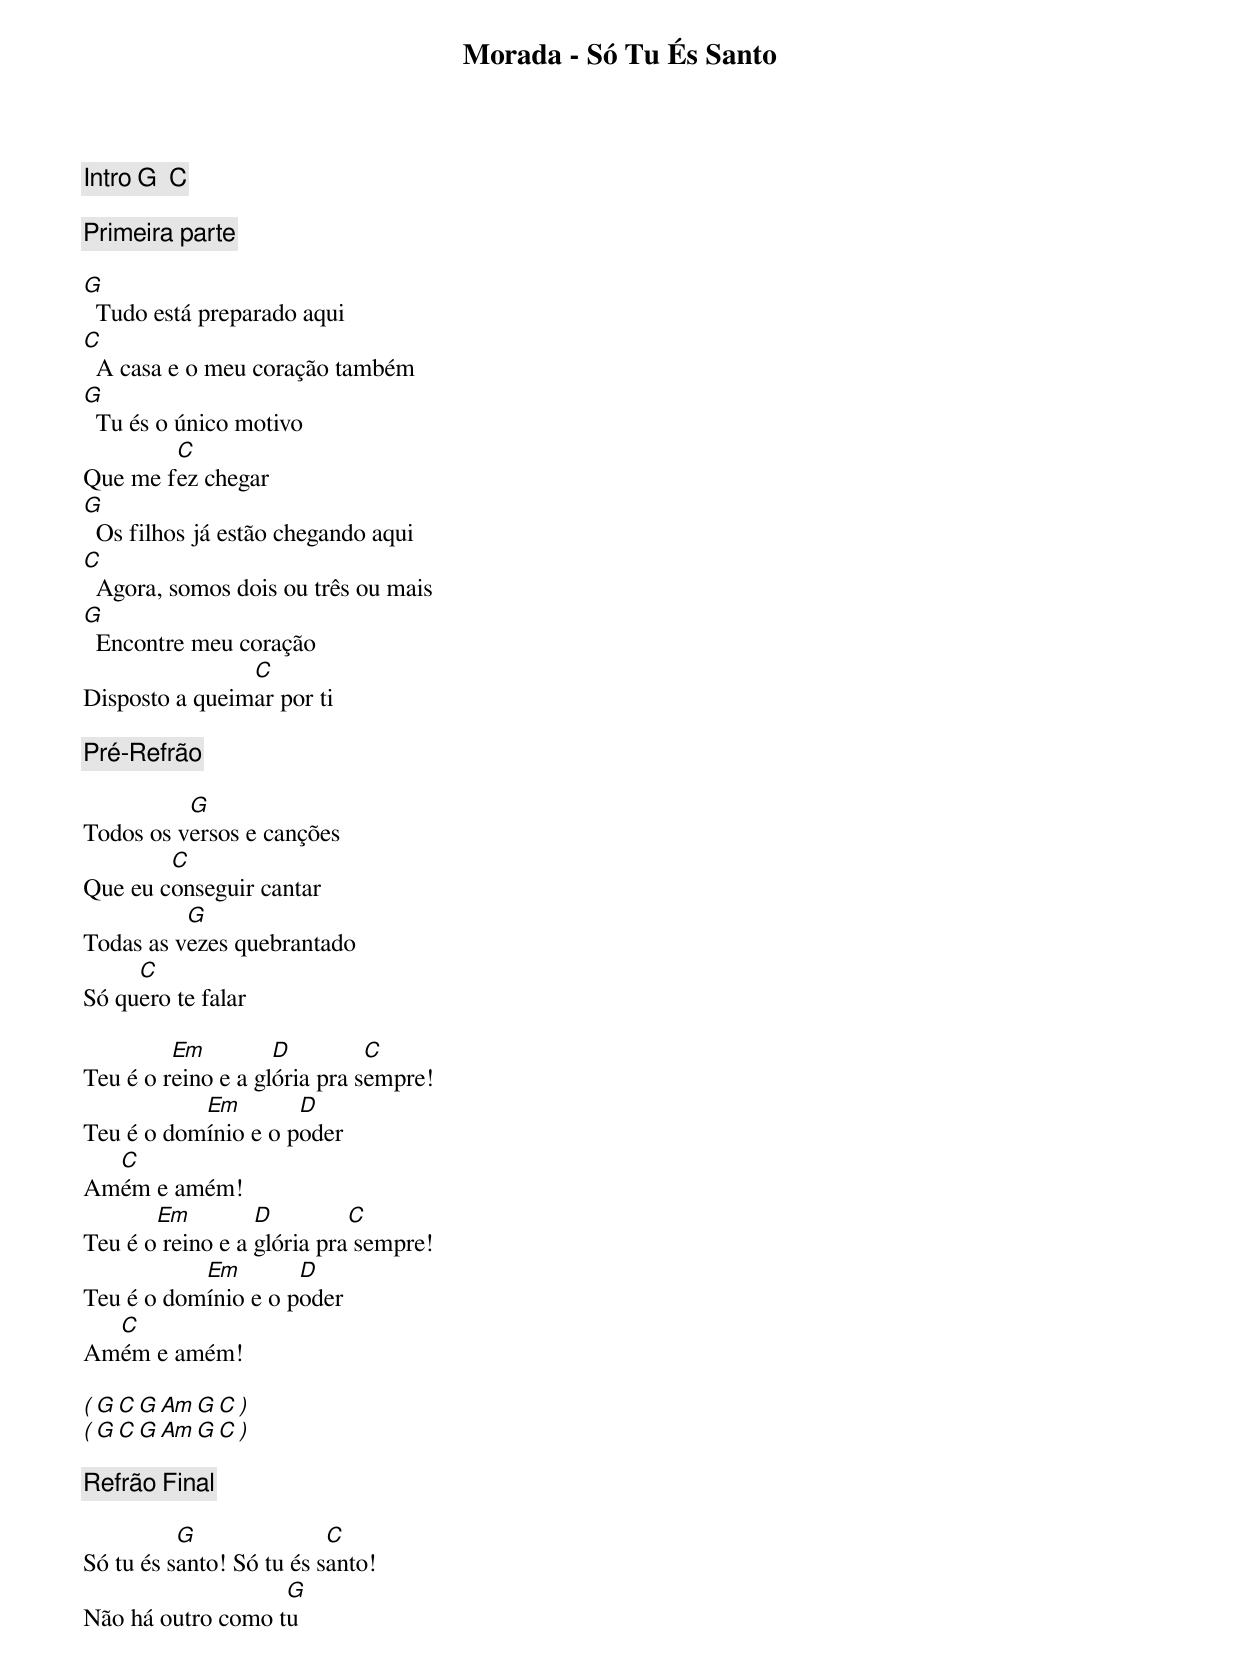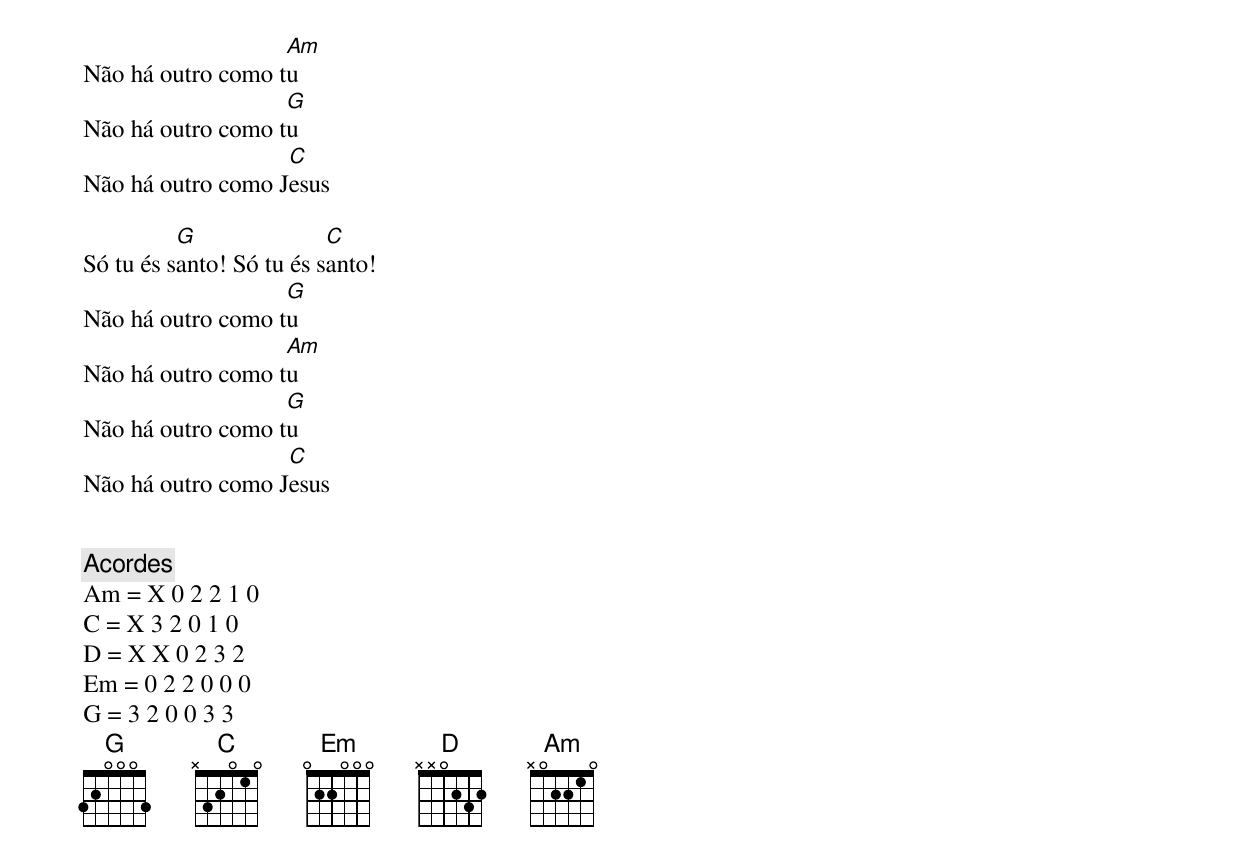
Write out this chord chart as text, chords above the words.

Morada - Só Tu És Santo

[Intro] G  C

[Primeira parte]

G
  Tudo está preparado aqui
C
  A casa e o meu coração também
G
  Tu és o único motivo
        C
Que me fez chegar
G
  Os filhos já estão chegando aqui
C
  Agora, somos dois ou três ou mais
G
  Encontre meu coração
                C
Disposto a queimar por ti

[Pré-Refrão]

          G
Todos os versos e canções
        C
Que eu conseguir cantar
          G
Todas as vezes quebrantado
     C
Só quero te falar

         Em         D         C
Teu é o reino e a glória pra sempre!
           Em        D
Teu é o domínio e o poder
  C
Amém e amém!
       Em         D         C
Teu é o reino e a glória pra sempre!
           Em        D
Teu é o domínio e o poder
  C
Amém e amém!

( G  C  G  Am  G  C )
( G  C  G  Am  G  C )

[Refrão Final]

          G               C
Só tu és santo! Só tu és santo!
                   G
Não há outro como tu
                   Am
Não há outro como tu
                   G
Não há outro como tu
                   C
Não há outro como Jesus

          G               C
Só tu és santo! Só tu és santo!
                   G
Não há outro como tu
                   Am
Não há outro como tu
                   G
Não há outro como tu
                   C
Não há outro como Jesus


[Acordes]
Am = X 0 2 2 1 0
C = X 3 2 0 1 0
D = X X 0 2 3 2
Em = 0 2 2 0 0 0
G = 3 2 0 0 3 3
